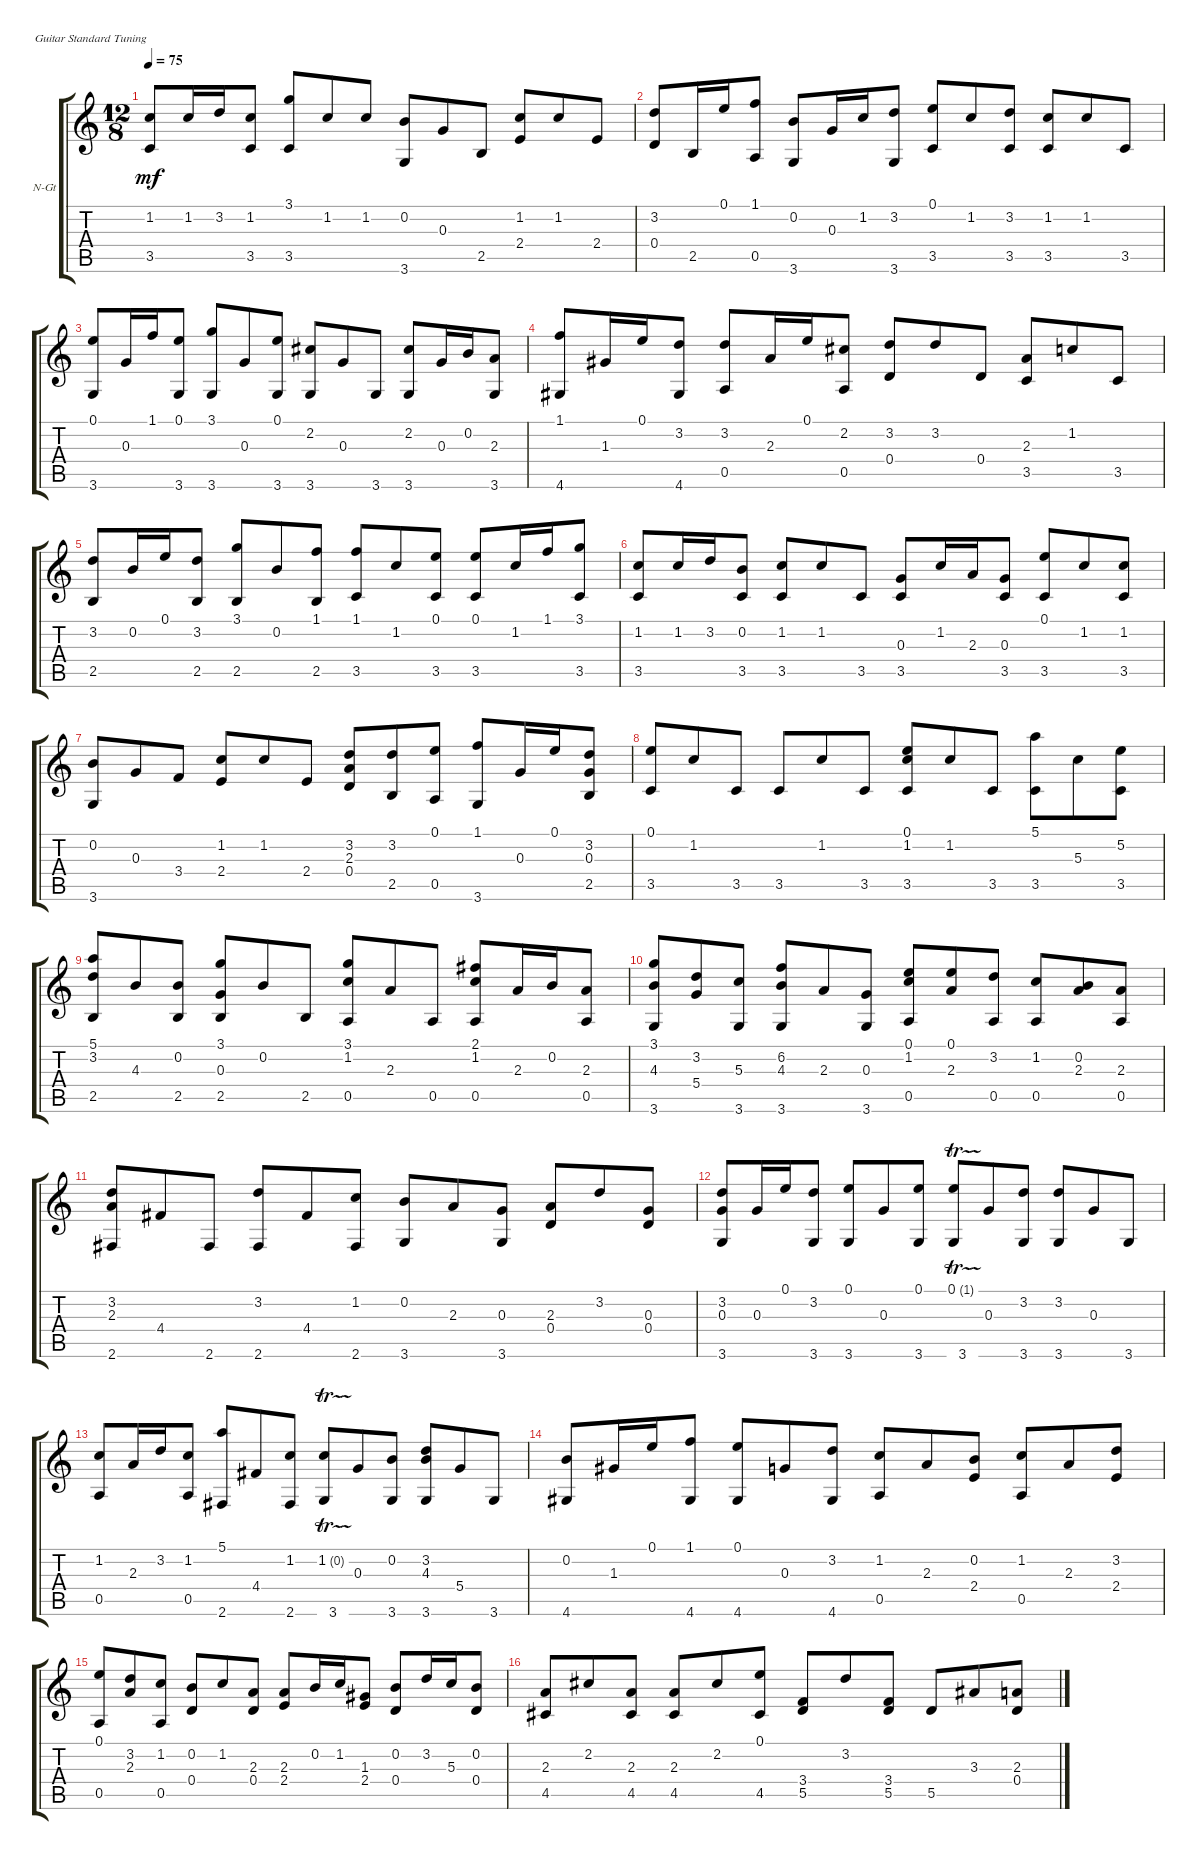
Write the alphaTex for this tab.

\defaultSystemsLayout 4
\bracketExtendMode groupsimilarinstruments
\firstSystemTrackNameOrientation horizontal
\otherSystemsTrackNameOrientation horizontal
\track ("Nylon Guitar" "N-Gt") {instrument acousticguitarnylon}
\staff {score tabs}
\tuning (E4 B3 G3 D3 A2 E2)
\ts (12 8)
\tempo 75
\clef g2
\ks c
(1.2 3.5).8{dy mf instrument acousticguitarnylon} 1.2.16 3.2.16 (1.2 3.5).8 (3.5 3.1).8 1.2.8 1.2.8 (0.2 3.6).8 0.3.8 2.5.8 (1.2 2.4).8 1.2.8 2.4.8 |
(3.2 0.4).8 2.5.16 0.1.16 (1.1 0.5).8 (3.6 0.2).8 0.3.16 1.2.16 (3.2 3.6).8 (3.5 0.1).8 1.2.8 (3.2 3.5).8 (1.2 3.5).8 1.2.8 3.5.8 |
\scale
0.530809 (0.1 3.6).8 0.3.16 1.1.16 (0.1 3.6).8 (3.6 3.1).8 0.3.8 (0.1 3.6).8 (3.6 2.2).8 0.3.8 3.6.8 (3.6 2.2).8 0.3.16 0.2.16 (2.3 3.6).8 |
\scale
0.469226 (1.1 4.6).8 1.3.16 0.1.16 (3.2 4.6).8 (0.5 3.2).8 2.3.16 0.1.16 (2.2 0.5).8 (3.2 0.4).8 3.2.8 0.4.8 (2.3 3.5).8 1.2.8 3.5.8 |
(3.2 2.5).8 0.2.16 0.1.16 (3.2 2.5).8 (2.5 3.1).8 0.2.8 (1.1 2.5).8 (3.5 1.1).8 1.2.8 (0.1 3.5).8 (3.5 0.1).8 1.2.16 1.1.16 (3.5 3.1).8 |
(1.2 3.5).8 1.2.16 3.2.16 (0.2 3.5).8 (3.5 1.2).8 1.2.8 3.5.8 (3.5 0.3).8 1.2.16 2.3.16 (0.3 3.5).8 (3.5 0.1).8 1.2.8 (1.2 3.5).8 |
(3.6 0.2).8 0.3.8 3.4.8 (2.4 1.2).8 1.2.8 2.4.8 (3.2 2.3 0.4).8 (2.5 3.2).8 (0.5 0.1).8 (1.1 3.6).8 0.3.16 0.1.16 (3.2 0.3 2.5).8 |
(0.1 3.5).8 1.2.8 3.5.8 3.5.8 1.2.8 3.5.8 (3.5 0.1 1.2).8 1.2.8 3.5.8 (3.5 5.1).8 5.3.8 (5.2 3.5).8 |
(5.1 3.2 2.5).8 4.3.8 (2.5 0.2).8 (2.5 0.3 3.1).8 0.2.8 2.5.8 (0.5 3.1 1.2).8 2.3.8 0.5.8 (0.5 2.1 1.2).8 2.3.16 0.2.16 (2.3 0.5).8 |
(3.1 4.3 3.6).8 (3.2 5.4).8 (5.3 3.6).8 (3.6 4.3 6.2).8 2.3.8 (0.3 3.6).8 (0.5 0.1 1.2).8 (2.3 0.1).8 (3.2 0.5).8 (0.5 1.2).8 (2.3 0.2).8 (2.3 0.5).8 |
(3.2 2.3 2.6).8 4.4.8 2.6.8 (2.6 3.2).8 4.4.8 (2.6 1.2).8 (0.2 3.6).8 2.3.8 (0.3 3.6).8 (0.4 2.3).8 3.2.8 (0.3 0.4).8 |
(3.2 0.3 3.6).8 0.3.16 0.1.16 (3.2 3.6).8 (3.6 0.1).8 0.3.8 (3.6 0.1).8 (0.1{tr (1 16)} 3.6).8 0.3.8 (3.2 3.6).8 (3.6 3.2).8 0.3.8 3.6.8 |
(0.5 1.2).8 2.3.16 3.2.16 (1.2 0.5).8 (2.6 5.1).8 4.4.8 (1.2 2.6).8 (1.2{tr (0 16)} 3.6).8 0.3.8 (0.2 3.6).8 (3.2 4.3 3.6).8 5.4.8 3.6.8 |
(0.2 4.6).8 1.3.16 0.1.16 (1.1 4.6).8 (4.6 0.1).8 0.3.8 (3.2 4.6).8 (1.2 0.5).8 2.3.8 (0.2 2.4).8 (1.2 0.5).8 2.3.8 (3.2 2.4).8 |
(0.5 0.1).8 (2.3 3.2).8 (1.2 0.5).8 (0.4 0.2).8 1.2.8 (2.3 0.4).8 (2.4 2.3).8 0.2.16 1.2.16 (1.3 2.4).8 (0.4 0.2).8 3.2.16 5.3.16 (0.2 0.4).8 |
(2.3 4.5).8 2.2.8 (2.3 4.5).8 (4.5 2.3).8 2.2.8 (0.1 4.5).8 (5.5 3.4).8 3.2.8 (5.5 3.4).8 5.5.8 3.3.8 (2.3 0.4).8
